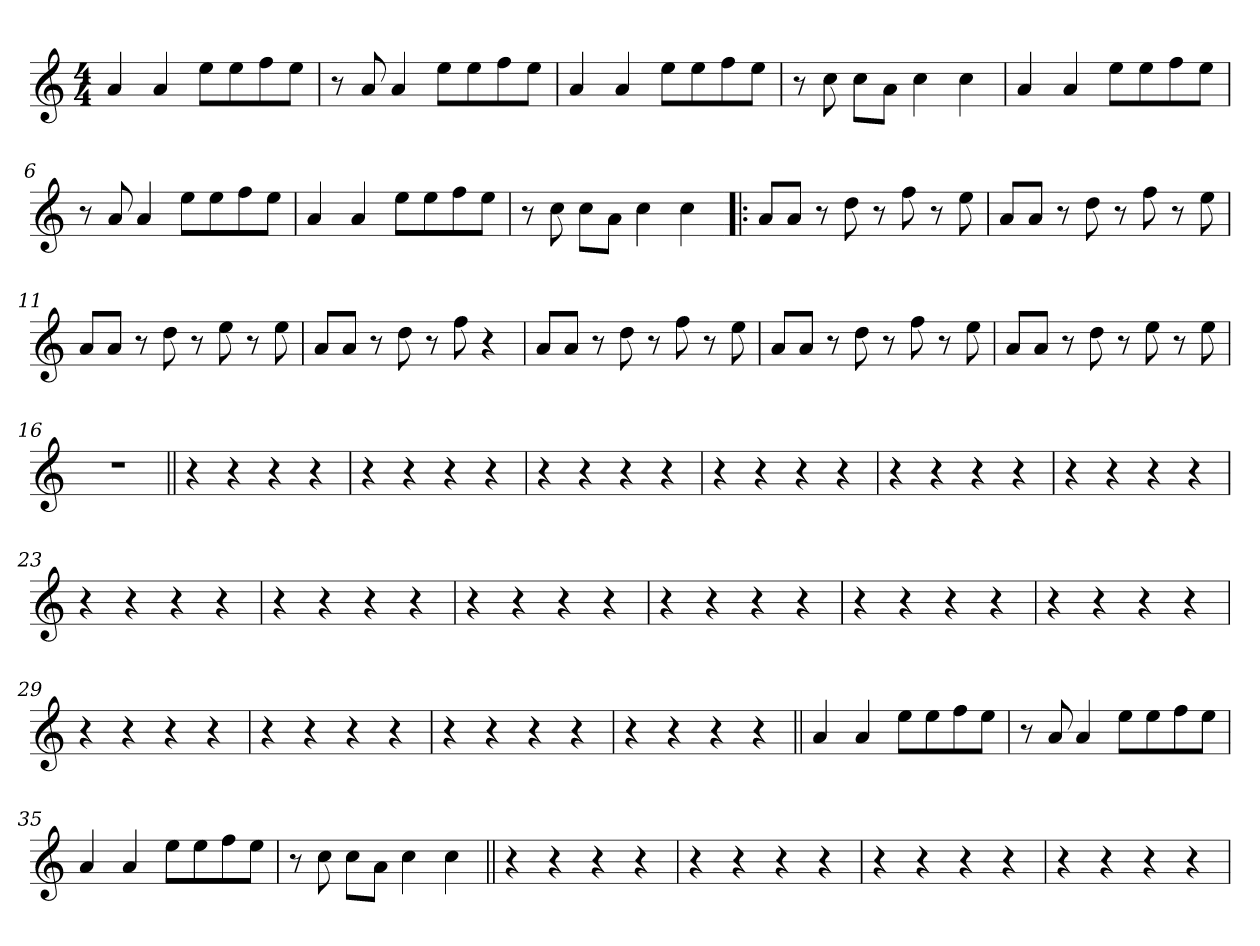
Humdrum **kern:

**kern
*part1
*staff1
!!LO:PB:g=z
*clefG2
*k[]
*C:
*M4/4
*MM120
=1
4ai/
4ai/
8eei\L
8eei\
8ffi\
8eei\J
=2
8r
8ai/
4ai/
8eei\L
8eei\
8ffi\
8eei\J
=3
4ai/
4ai/
8eei\L
8eei\
8ffi\
8eei\J
=4
8r
8cci\
8cci\L
8ai\J
4cci\
4cci\
=5
4ai/
4ai/
8eei\L
8eei\
8ffi\
8eei\J
=6
8r
8ai/
4ai/
8eei\L
8eei\
8ffi\
8eei\J
!!LO:LB:g=z
=7
4ai/
4ai/
8eei\L
8eei\
8ffi\
8eei\J
=8
8r
8cci\
8cci\L
8ai\J
4cci\
4cci\
=9!|:
8ai/L
8ai/J
8r
8ddi\
8r
8ffi\
8r
8eei\
=10
8ai/L
8ai/J
8r
8ddi\
8r
8ffi\
8r
8eei\
=11
8ai/L
8ai/J
8r
8ddi\
8r
8eei\
8r
8eei\
!!LO:LB:g=z
=12
8ai/L
8ai/J
8r
8ddi\
8r
8ffi\
4r
=13
8ai/L
8ai/J
8r
8ddi\
8r
8ffi\
8r
8eei\
=14
8ai/L
8ai/J
8r
8ddi\
8r
8ffi\
8r
8eei\
=15
8ai/L
8ai/J
8r
8ddi\
8r
8eei\
8r
8eei\
=16
1r
=17||
4r
4r
4r
4r
!!LO:LB:g=z
=18
4r
4r
4r
4r
=19
4r
4r
4r
4r
=20
4r
4r
4r
4r
=21
4r
4r
4r
4r
=22
4r
4r
4r
4r
=23
4r
4r
4r
4r
=24
4r
4r
4r
4r
!!LO:LB:g=z
=25
4r
4r
4r
4r
=26
4r
4r
4r
4r
=27
4r
4r
4r
4r
=28
4r
4r
4r
4r
=29
4r
4r
4r
4r
=30
4r
4r
4r
4r
=31
4r
4r
4r
4r
!!LO:LB:g=z
=32
4r
4r
4r
4r
=33||
4ai/
4ai/
8eei\L
8eei\
8ffi\
8eei\J
=34
8r
8ai/
4ai/
8eei\L
8eei\
8ffi\
8eei\J
=35
4ai/
4ai/
8eei\L
8eei\
8ffi\
8eei\J
=36
8r
8cci\
8cci\L
8ai\J
4cci\
4cci\
=37||
4r
4r
4r
4r
!!LO:LB:g=z
=38
4r
4r
4r
4r
=39
4r
4r
4r
4r
=40
4r
4r
4r
4r
=
*-
